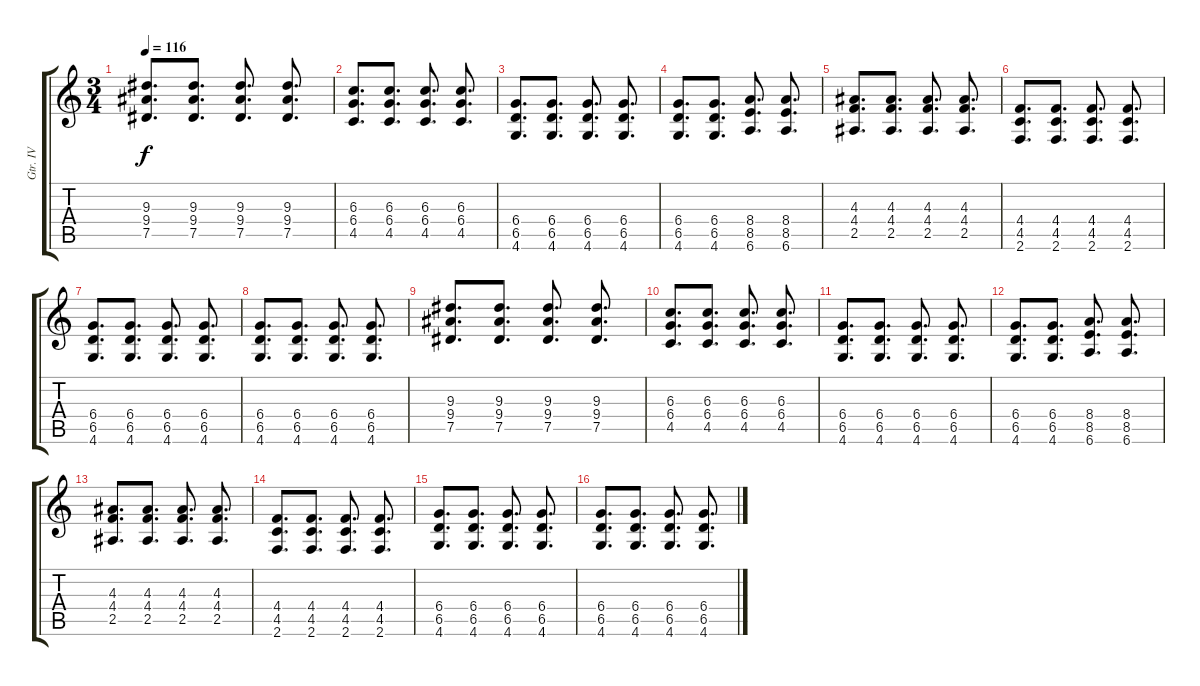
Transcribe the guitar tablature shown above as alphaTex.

\track ("Gtr. IV" "Gtr. IV") {instrument overdrivenguitar}
\staff {score tabs}
\tuning (Eb4 Bb3 Gb3 Db3 Ab2 Eb2) {hide}
\ts (3 4)
\tempo 116
\clef g2
\ks c
(9.3 9.4 7.5).8{d dy f} (9.3 9.4 7.5).8{d} (9.3 9.4 7.5).8{d} (9.3 9.4 7.5).8{d} |
(6.3 6.4 4.5).8{d} (6.3 6.4 4.5).8{d} (6.3 6.4 4.5).8{d} (6.3 6.4 4.5).8{d} |
(6.4 6.5 4.6).8{d} (6.4 6.5 4.6).8{d} (6.4 6.5 4.6).8{d} (6.4 6.5 4.6).8{d} |
(6.4 6.5 4.6).8{d} (6.4 6.5 4.6).8{d} (8.4 8.5 6.6).8{d} (8.4 8.5 6.6).8{d} |
(4.3 4.4 2.5).8{d} (4.3 4.4 2.5).8{d} (4.3 4.4 2.5).8{d} (4.3 4.4 2.5).8{d} |
(4.4 4.5 2.6).8{d} (4.4 4.5 2.6).8{d} (4.4 4.5 2.6).8{d} (4.4 4.5 2.6).8{d} |
(6.4 6.5 4.6).8{d} (6.4 6.5 4.6).8{d} (6.4 6.5 4.6).8{d} (6.4 6.5 4.6).8{d} |
(6.4 6.5 4.6).8{d} (6.4 6.5 4.6).8{d} (6.4 6.5 4.6).8{d} (6.4 6.5 4.6).8{d} |
(9.3 9.4 7.5).8{d} (9.3 9.4 7.5).8{d} (9.3 9.4 7.5).8{d} (9.3 9.4 7.5).8{d} |
(6.3 6.4 4.5).8{d} (6.3 6.4 4.5).8{d} (6.3 6.4 4.5).8{d} (6.3 6.4 4.5).8{d} |
(6.4 6.5 4.6).8{d} (6.4 6.5 4.6).8{d} (6.4 6.5 4.6).8{d} (6.4 6.5 4.6).8{d} |
(6.4 6.5 4.6).8{d} (6.4 6.5 4.6).8{d} (8.4 8.5 6.6).8{d} (8.4 8.5 6.6).8{d} |
(4.3 4.4 2.5).8{d} (4.3 4.4 2.5).8{d} (4.3 4.4 2.5).8{d} (4.3 4.4 2.5).8{d} |
(4.4 4.5 2.6).8{d} (4.4 4.5 2.6).8{d} (4.4 4.5 2.6).8{d} (4.4 4.5 2.6).8{d} |
(6.4 6.5 4.6).8{d} (6.4 6.5 4.6).8{d} (6.4 6.5 4.6).8{d} (6.4 6.5 4.6).8{d} |
(6.4 6.5 4.6).8{d} (6.4 6.5 4.6).8{d} (6.4 6.5 4.6).8{d} (6.4 6.5 4.6).8{d}
